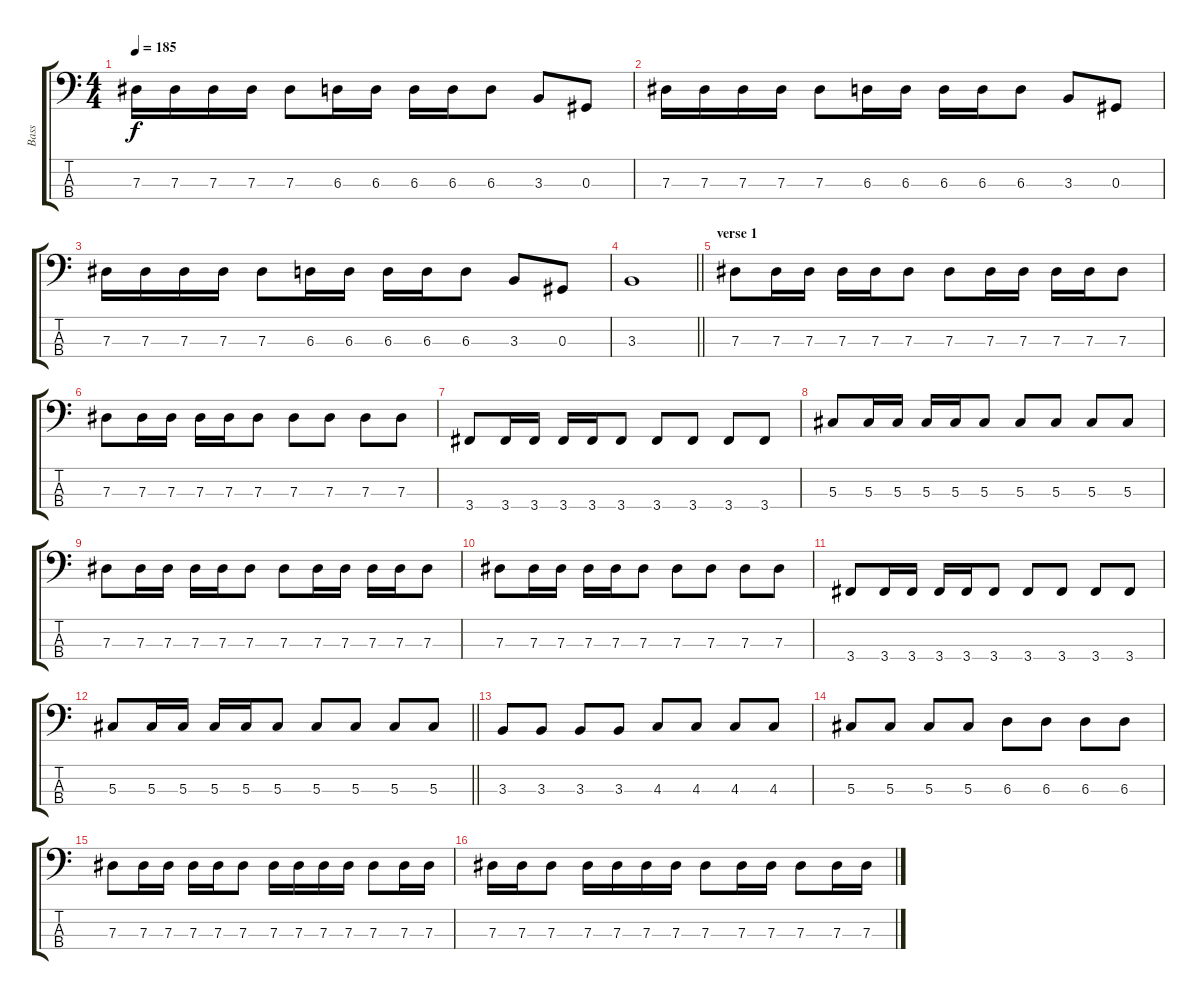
\track ("Bass" "Bass") {instrument electricbassfinger}
\staff {score tabs}
\tuning (Gb2 Db2 Ab1 Eb1) {hide}
\ts (4 4)
\section ("" "")
\tempo 185
\clef f4
\ks c
7.3.16{dy f} 7.3.16 7.3.16 7.3.16 7.3.8 6.3.16 6.3.16 6.3.16 6.3.16 6.3.8 3.3.8 0.3.8 |
7.3.16 7.3.16 7.3.16 7.3.16 7.3.8 6.3.16 6.3.16 6.3.16 6.3.16 6.3.8 3.3.8 0.3.8 |
7.3.16 7.3.16 7.3.16 7.3.16 7.3.8 6.3.16 6.3.16 6.3.16 6.3.16 6.3.8 3.3.8 0.3.8 |
\barLineRight lightlight
3.3.1 |
\section ("" "verse 1")
7.3.8 7.3.16 7.3.16 7.3.16 7.3.16 7.3.8 7.3.8 7.3.16 7.3.16 7.3.16 7.3.16 7.3.8 |
7.3.8 7.3.16 7.3.16 7.3.16 7.3.16 7.3.8 7.3.8 7.3.8 7.3.8 7.3.8 |
3.4.8 3.4.16 3.4.16 3.4.16 3.4.16 3.4.8 3.4.8 3.4.8 3.4.8 3.4.8 |
5.3.8 5.3.16 5.3.16 5.3.16 5.3.16 5.3.8 5.3.8 5.3.8 5.3.8 5.3.8 |
7.3.8 7.3.16 7.3.16 7.3.16 7.3.16 7.3.8 7.3.8 7.3.16 7.3.16 7.3.16 7.3.16 7.3.8 |
7.3.8 7.3.16 7.3.16 7.3.16 7.3.16 7.3.8 7.3.8 7.3.8 7.3.8 7.3.8 |
3.4.8 3.4.16 3.4.16 3.4.16 3.4.16 3.4.8 3.4.8 3.4.8 3.4.8 3.4.8 |
\barLineRight lightlight
5.3.8 5.3.16 5.3.16 5.3.16 5.3.16 5.3.8 5.3.8 5.3.8 5.3.8 5.3.8 |
\section ("" "")
3.3.8 3.3.8 3.3.8 3.3.8 4.3.8 4.3.8 4.3.8 4.3.8 |
5.3.8 5.3.8 5.3.8 5.3.8 6.3.8 6.3.8 6.3.8 6.3.8 |
7.3.8 7.3.16 7.3.16 7.3.16 7.3.16 7.3.8 7.3.16 7.3.16 7.3.16 7.3.16 7.3.8 7.3.16 7.3.16 |
7.3.16 7.3.16 7.3.8 7.3.16 7.3.16 7.3.16 7.3.16 7.3.8 7.3.16 7.3.16 7.3.8 7.3.16 7.3.16
